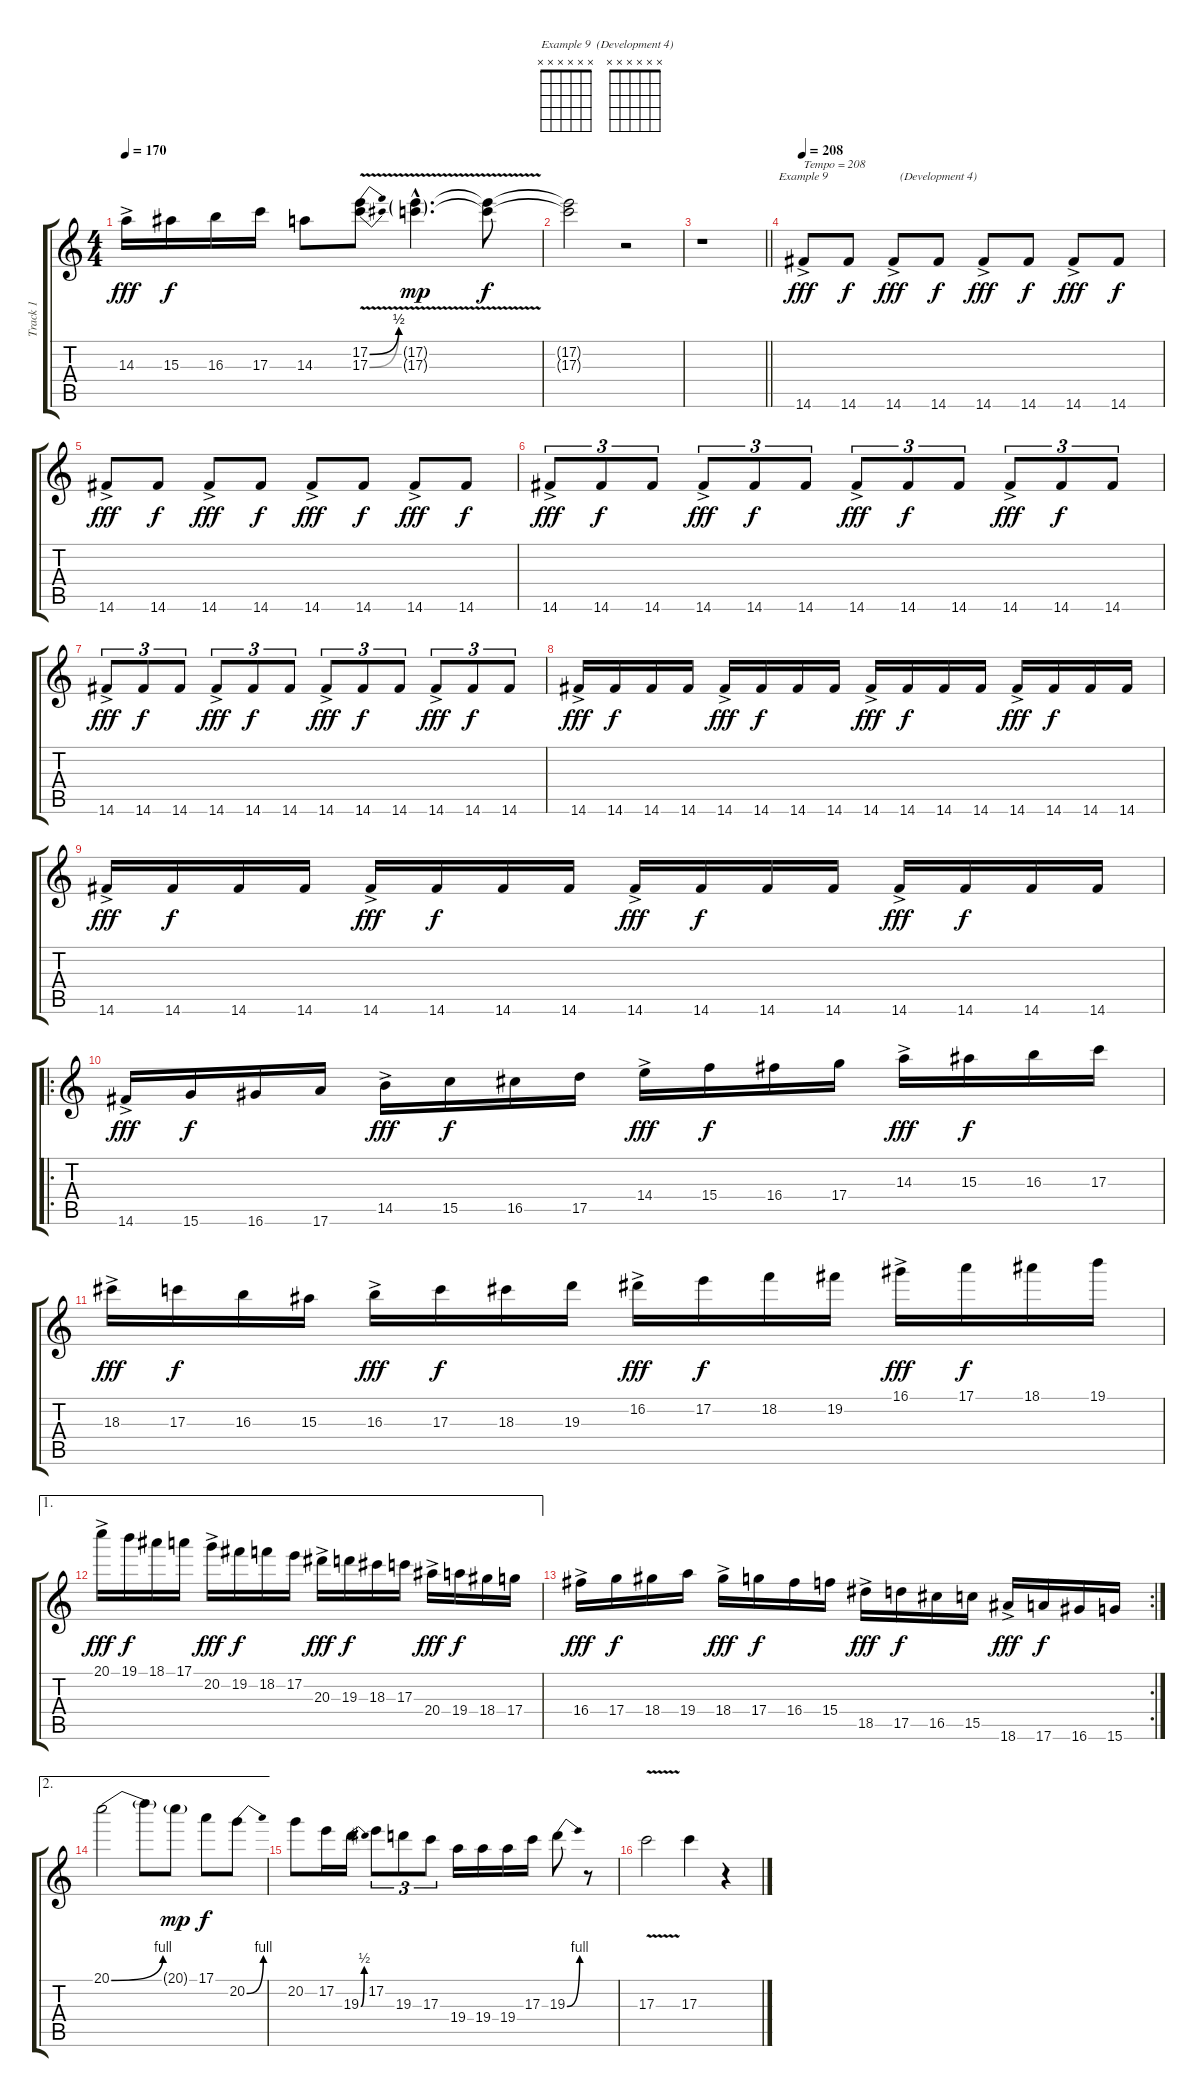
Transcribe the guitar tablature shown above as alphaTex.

\track ("Track 1" "Track 1") {instrument distortionguitar}
\staff {score tabs}
\tuning (E4 B3 G3 D3 A2 E2) {hide}
\chord ("Example 9" x x x x x x)
\chord ("(Development 4) " x x x x x x)
\ts (4 4)
\tempo 170
\clef g2
\ks c
14.3{ac}.16{dy fff} 15.3.16{dy f} 16.3.16 17.3.16 14.3.8 (17.2{be (bend 0 0 60 2) v} 17.3{be (bend 0 0 60 2)}).8 (17.2{v g hac} 17.3{g hac}).4{d dy mp} (17.2{t} 17.3{t}).8{dy f} |
(17.2{t} 17.3{t}).2 r.2 |
\barLineRight lightlight
r.1 |
\tempo 208
14.6{ac}.8{ch "Example 9" txt "Tempo = 208" dy fff} 14.6.8{dy f} 14.6{ac}.8{dy fff} 14.6.8{ch "(Development 4) " dy f} 14.6{ac}.8{dy fff} 14.6.8{dy f} 14.6{ac}.8{dy fff} 14.6.8{dy f} |
14.6{ac}.8{dy fff} 14.6.8{dy f} 14.6{ac}.8{dy fff} 14.6.8{dy f} 14.6{ac}.8{dy fff} 14.6.8{dy f} 14.6{ac}.8{dy fff} 14.6.8{dy f} |
14.6{ac}.8{tu (3 2) dy fff} 14.6.8{tu (3 2) dy f} 14.6.8{tu (3 2)} 14.6{ac}.8{tu (3 2) dy fff} 14.6.8{tu (3 2) dy f} 14.6.8{tu (3 2)} 14.6{ac}.8{tu (3 2) dy fff} 14.6.8{tu (3 2) dy f} 14.6.8{tu (3 2)} 14.6{ac}.8{tu (3 2) dy fff} 14.6.8{tu (3 2) dy f} 14.6.8{tu (3 2)} |
14.6{ac}.8{tu (3 2) dy fff} 14.6.8{tu (3 2) dy f} 14.6.8{tu (3 2)} 14.6{ac}.8{tu (3 2) dy fff} 14.6.8{tu (3 2) dy f} 14.6.8{tu (3 2)} 14.6{ac}.8{tu (3 2) dy fff} 14.6.8{tu (3 2) dy f} 14.6.8{tu (3 2)} 14.6{ac}.8{tu (3 2) dy fff} 14.6.8{tu (3 2) dy f} 14.6.8{tu (3 2)} |
14.6{ac}.16{dy fff} 14.6.16{dy f} 14.6.16 14.6.16 14.6{ac}.16{dy fff} 14.6.16{dy f} 14.6.16 14.6.16 14.6{ac}.16{dy fff} 14.6.16{dy f} 14.6.16 14.6.16 14.6{ac}.16{dy fff} 14.6.16{dy f} 14.6.16 14.6.16 |
14.6{ac}.16{dy fff} 14.6.16{dy f} 14.6.16 14.6.16 14.6{ac}.16{dy fff} 14.6.16{dy f} 14.6.16 14.6.16 14.6{ac}.16{dy fff} 14.6.16{dy f} 14.6.16 14.6.16 14.6{ac}.16{dy fff} 14.6.16{dy f} 14.6.16 14.6.16 |
\ro
14.6{ac}.16{dy fff} 15.6.16{dy f} 16.6.16 17.6.16 14.5{ac}.16{dy fff} 15.5.16{dy f} 16.5.16 17.5.16 14.4{ac}.16{dy fff} 15.4.16{dy f} 16.4.16 17.4.16 14.3{ac}.16{dy fff} 15.3.16{dy f} 16.3.16 17.3.16 |
18.3{ac}.16{dy fff} 17.3.16{dy f} 16.3.16 15.3.16 16.3{ac}.16{dy fff} 17.3.16{dy f} 18.3.16 19.3.16 16.2{ac}.16{dy fff} 17.2.16{dy f} 18.2.16 19.2.16 16.1{ac}.16{dy fff} 17.1.16{dy f} 18.1.16 19.1.16 |
\ae 1
20.1{ac}.16{dy fff} 19.1.16{dy f} 18.1.16 17.1.16 20.2{ac}.16{dy fff} 19.2.16{dy f} 18.2.16 17.2.16 20.3{ac}.16{dy fff} 19.3.16{dy f} 18.3.16 17.3.16 20.4{ac}.16{dy fff} 19.4.16{dy f} 18.4.16 17.4.16 |
\rc 2
16.4{ac}.16{dy fff} 17.4.16{dy f} 18.4.16 19.4.16 18.4{ac}.16{dy fff} 17.4.16{dy f} 16.4.16 15.4.16 18.5{ac}.16{dy fff} 17.5.16{dy f} 16.5.16 15.5.16 18.6{ac}.16{dy fff} 17.6.16{dy f} 16.6.16 15.6.16 |
\ae 2
20.1{be (bend 0 0 60 4)}.2 20.1{t}.8 20.1{g}.8{dy mp} 17.1.8{dy f} 20.2{be (bend 0 0 60 4)}.8 |
20.2.8 17.2.16 19.3{be (bend 0 0 60 2)}.16 17.2.8{tu (3 2)} 19.3.8{tu (3 2)} 17.3.8{tu (3 2)} 19.4.16 19.4.16 19.4.16 17.3.16 19.3{be (bend 0 0 60 4)}.8 r.8 |
17.3{v}.2 17.3.4 r.4
